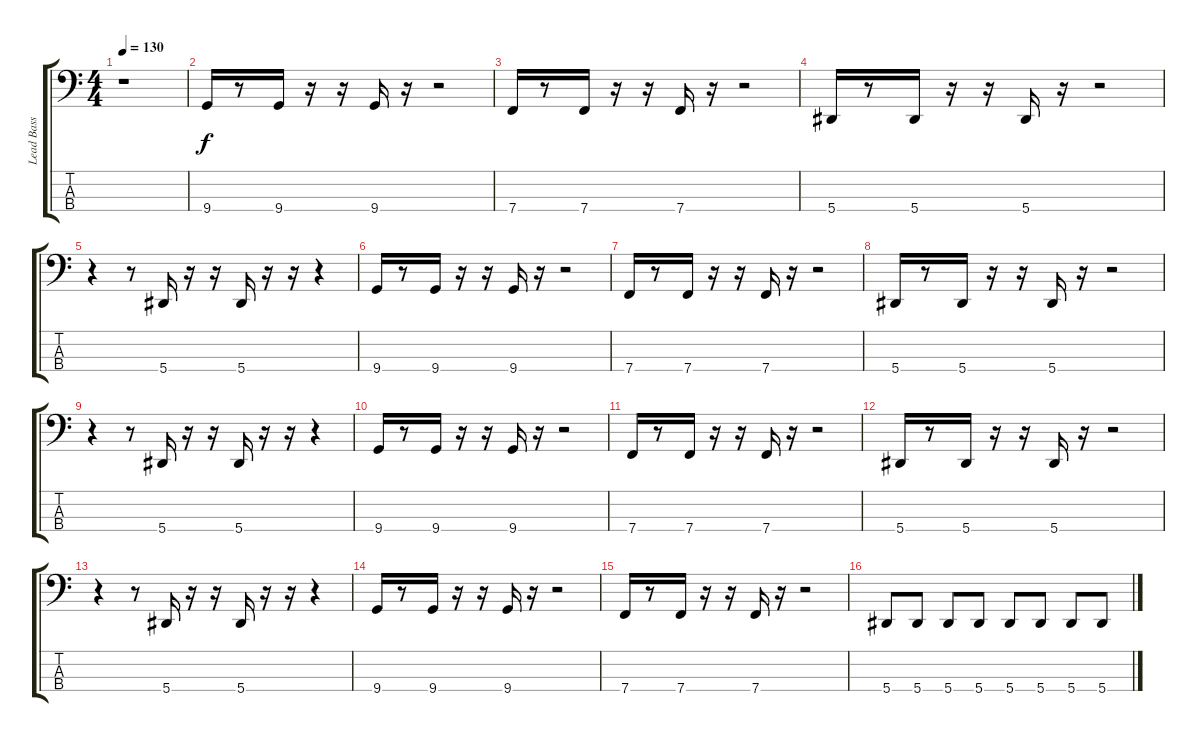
\track ("Lead Bass" "Lead Bass") {instrument electricbassfinger}
\staff {score tabs}
\tuning (Eb2 Bb1 F1 Bb0) {hide}
\ts (4 4)
\tempo 130
\clef f4
\ks c
r.1{dy f} |
9.4.16 r.8 9.4.16 r.16 r.16 9.4.16 r.16 r.2 |
7.4.16 r.8 7.4.16 r.16 r.16 7.4.16 r.16 r.2 |
5.4.16 r.8 5.4.16 r.16 r.16 5.4.16 r.16 r.2 |
r.4 r.8 5.4.16 r.16 r.16 5.4.16 r.16 r.16 r.4 |
9.4.16 r.8 9.4.16 r.16 r.16 9.4.16 r.16 r.2 |
7.4.16 r.8 7.4.16 r.16 r.16 7.4.16 r.16 r.2 |
5.4.16 r.8 5.4.16 r.16 r.16 5.4.16 r.16 r.2 |
r.4 r.8 5.4.16 r.16 r.16 5.4.16 r.16 r.16 r.4 |
9.4.16 r.8 9.4.16 r.16 r.16 9.4.16 r.16 r.2 |
7.4.16 r.8 7.4.16 r.16 r.16 7.4.16 r.16 r.2 |
5.4.16 r.8 5.4.16 r.16 r.16 5.4.16 r.16 r.2 |
r.4 r.8 5.4.16 r.16 r.16 5.4.16 r.16 r.16 r.4 |
9.4.16 r.8 9.4.16 r.16 r.16 9.4.16 r.16 r.2 |
7.4.16 r.8 7.4.16 r.16 r.16 7.4.16 r.16 r.2 |
5.4.8 5.4.8 5.4.8 5.4.8 5.4.8 5.4.8 5.4.8 5.4.8
